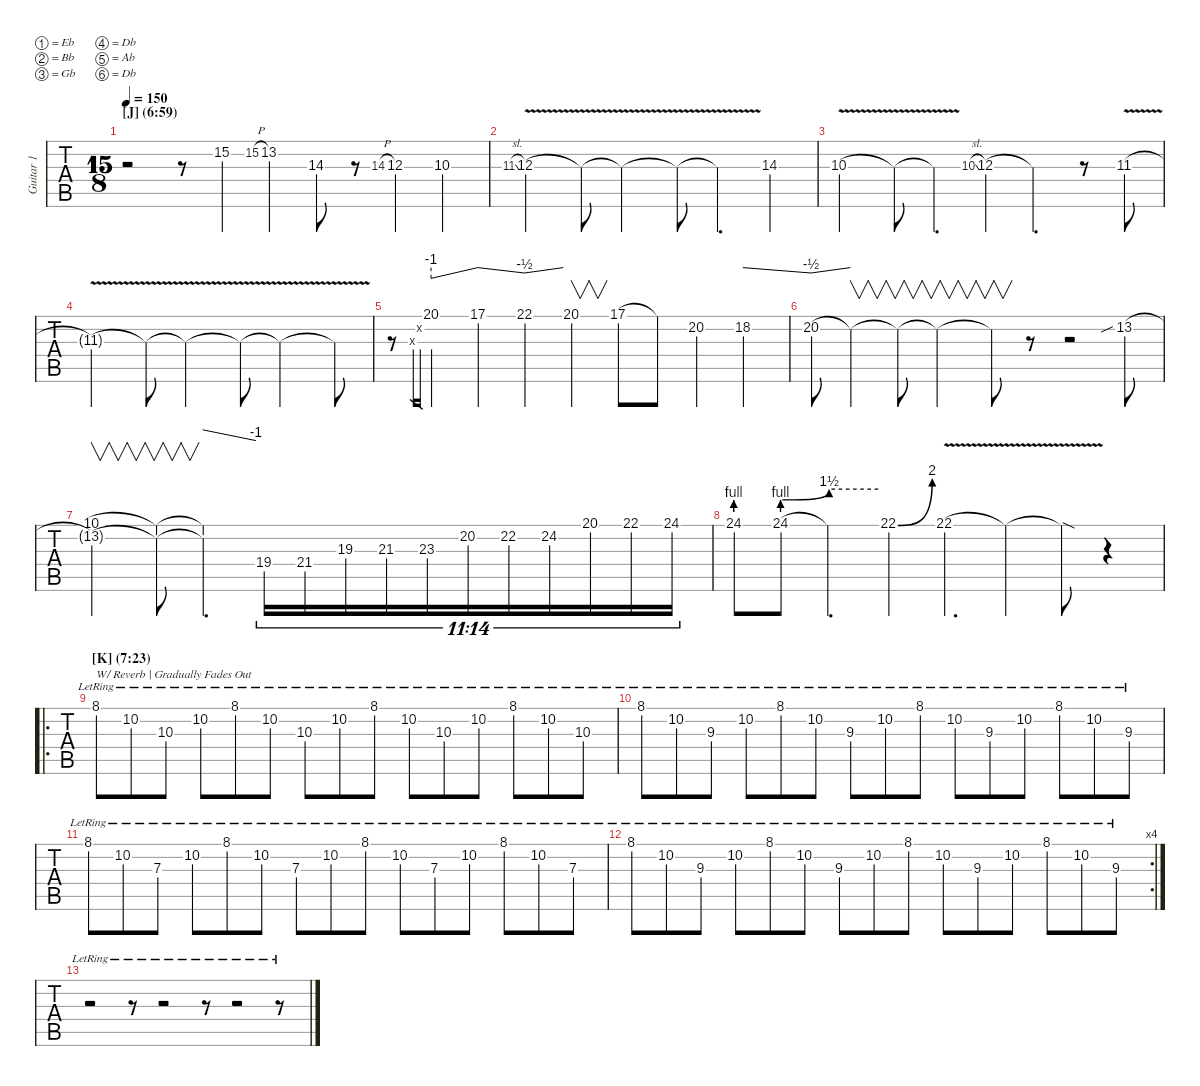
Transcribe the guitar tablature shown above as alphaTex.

\defaultSystemsLayout 2
\hideDynamics
\bracketExtendMode nobrackets
\multiTrackTrackNamePolicy allsystems
\firstSystemTrackNameMode fullname
\otherSystemsTrackNameMode fullname
\otherSystemsTrackNameOrientation horizontal
\track ("Guitar 1" "Guitar 1") {instrument overdrivenguitar}
\staff {tabs}
\tuning (Eb4 Bb3 Gb3 Db3 Ab2 Db2)
\ts (15 8)
\section ("J" "(6:59)")
\scale
1.02117
\tempo 150
\accidentals auto
\clef g2
\ottava regular
\simile none
\ks aminor
r.2{dy mf} r.8 15.2{st acc x}.4 15.2{h acc x}.8{gr} 13.2{acc #}.4 14.3{acc x}.8 r.8 14.3{h acc x}.8{gr} 12.3{acc x}.4 10.3{st acc #}.4 |
\scale
0.978829 11.3{sl acc #}.8{gr onbeat} 12.3{v acc x}.2 12.3{v t acc x}.8 12.3{v t acc x}.2 12.3{v t acc x}.8 12.3{v t acc x}.4{d} 14.3{acc x}.4 |
\scale
1.02117 10.3{v acc #}.2 10.3{v t acc #}.8 10.3{v t acc #}.4{d} 10.3{sl acc #}.8{gr onbeat} 12.3{acc x}.4 12.3{t acc x}.4{d} r.8 11.3{v acc #}.8 |
\scale
0.97883 11.3{v t acc #}.2 11.3{v t acc #}.8 11.3{v t acc #}.2 11.3{v t acc #}.8 11.3{v t acc #}.2 11.3{v t acc #}.8 |
\scale
1.02384 r.8 0.3{x acc x}.16{gr} 0.2{x acc x}.16{gr} 20.1{acc #}.4{tbe (predivedive default 0 -4 30 0)} 17.1{acc x}.4{tbe (dive default 30 0 59.4 -2)} 22.1{acc x}.4{tbe (dive default 0 -2 30 0)} 20.1{acc #}.4{v} 17.1{acc x}.8 17.1{t acc x}.8 20.2{acc x}.4 18.2{acc #}.4{tbe (dive default 30 0 59.4 -2)} |
\scale
0.976163 20.2{acc x}.8{tbe (dive default 0 -2 31.2 0)} 20.2{t acc x}.4{v} 20.2{t acc x}.8{v} 20.2{t acc x}.2{v} 20.2{t acc x}.8{v} r.8 r.2 13.2{sib acc #}.8 |
\scale
1.02267 (10.1{acc x} 13.2{t acc #}).2{v} (10.1{t acc x} 13.2{t acc #}).8{v} (10.1{t acc x} 13.2{t acc #}).4{d tbe (dive default 28.799999999999997 0 59.4 -4)} 19.4{acc x}.16{tu (11 14)} 21.4{acc x}.16{tu (11 14)} 19.3{acc x}.16{tu (11 14)} 21.3{acc x}.16{tu (11 14)} 23.3{acc #}.16{tu (11 14)} 20.2{acc x}.16{tu (11 14)} 22.2{acc x}.16{tu (11 14)} 24.2{acc x}.16{tu (11 14)} 20.1{acc #}.16{tu (11 14)} 22.1{acc x}.16{tu (11 14)} 24.1{acc x}.16{tu (11 14)} |
\scale
0.977332 24.1{be (prebend 0 4 60 4)}.8 24.1{be (prebendbend 0 4 32.4 6)}.8 24.1{be (hold 0 6 60 6) t}.4{d} 22.1{be (bend 4.8 0 13.2 8) acc x}.4 22.1{v acc x}.4{d} 22.1{v t acc x}.4 22.1{sod t acc x}.8 r.4 |
\ro
\section ("K" "(7:23)")
\scale
1.02108 8.1{lr acc #}.8{txt "W/ Reverb | Gradually Fades Out" instrument overdrivenguitar} 10.2{lr acc x}.8 10.3{lr acc #}.8 10.2{lr acc x}.8 8.1{lr acc #}.8 10.2{lr acc x}.8 10.3{lr acc #}.8 10.2{lr acc x}.8 8.1{lr acc #}.8 10.2{lr acc x}.8 10.3{lr acc #}.8 10.2{lr acc x}.8 8.1{lr acc #}.8 10.2{lr acc x}.8 10.3{lr acc #}.8 |
\scale
0.978923 8.1{lr acc #}.8 10.2{lr acc x}.8 9.3{lr acc x}.8 10.2{lr acc x}.8 8.1{lr acc #}.8 10.2{lr acc x}.8 9.3{lr acc x}.8 10.2{lr acc x}.8 8.1{lr acc #}.8 10.2{lr acc x}.8 9.3{lr acc x}.8 10.2{lr acc x}.8 8.1{lr acc #}.8 10.2{lr acc x}.8 9.3{lr acc x}.8 |
\scale
1.02368 8.1{lr acc #}.8 10.2{lr acc x}.8 7.3{lr acc x}.8 10.2{lr acc x}.8 8.1{lr acc #}.8 10.2{lr acc x}.8 7.3{lr acc x}.8 10.2{lr acc x}.8 8.1{lr acc #}.8 10.2{lr acc x}.8 7.3{lr acc x}.8 10.2{lr acc x}.8 8.1{lr acc #}.8 10.2{lr acc x}.8 7.3{lr acc x}.8 |
\rc 4
\scale
0.976323 8.1{lr acc #}.8 10.2{lr acc x}.8 9.3{lr acc x}.8 10.2{lr acc x}.8 8.1{lr acc #}.8 10.2{lr acc x}.8 9.3{lr acc x}.8 10.2{lr acc x}.8 8.1{lr acc #}.8 10.2{lr acc x}.8 9.3{lr acc x}.8 10.2{lr acc x}.8 8.1{lr acc #}.8 10.2{lr acc x}.8 9.3{lr acc x}.8 |
\scale
0.97793 r.2 r.8 r.2 r.8 r.2 r.8
